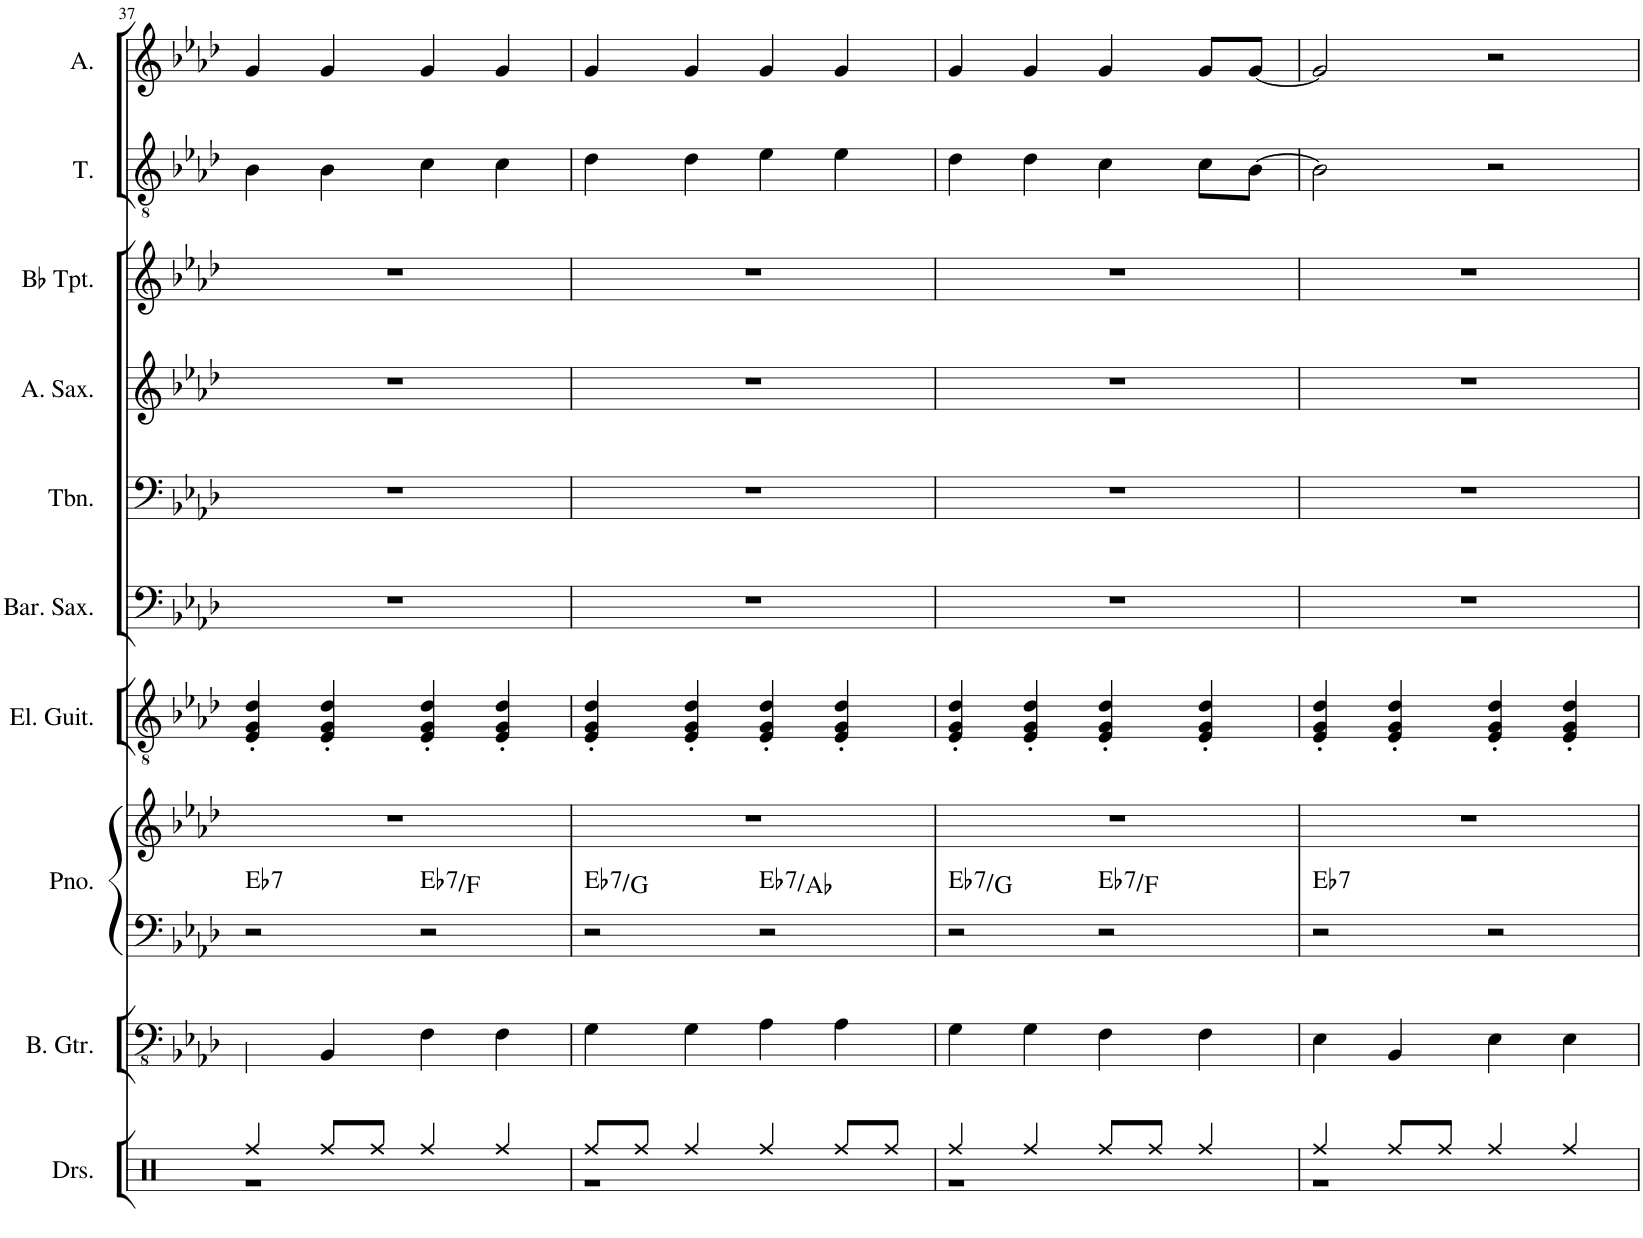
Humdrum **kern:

**kern	**kern	**kern	**kern	**harte	**kern	**kern	**kern	**kern	**kern	**kern	**kern
*part10	*part9	*part8	*part8	*part8	*part7	*part6	*part5	*part4	*part3	*part2	*part1
*staff11	*staff10	*staff9	*staff8	*	*staff7	*staff6	*staff5	*staff4	*staff3	*staff2	*staff1
*I"Drumset	*I"Bass Guitar	*I"Piano	*	*	*I"Electric Guitar	*I"Baritone Saxophone	*I"Trombone	*I"Alto Saxophone	*I"Bb Trumpet	*I"Tenor	*I"Alto
*I'Drs.	*I'B. Gtr.	*I'Pno.	*	*	*I'El. Guit.	*I'Bar. Sax.	*I'Tbn.	*I'A. Sax.	*I'Bb Tpt.	*I'T.	*I'A.
!!LO:PB:g=z
*clefX	*clefFv4	*clefF4	*clefG2	*	*clefGv2	*clefF4	*clefF4	*clefG2	*clefG2	*clefGv2	*clefG2
*	*	*	*	*	*	*ITrd12c21	*	*ITrd5c9	*ITrd1c2	*	*
*k[]	*k[b-e-a-d-]	*k[b-e-a-d-]	*k[b-e-a-d-]	*	*k[b-e-a-d-]	*k[b-e-a-d-]	*k[b-e-a-d-]	*k[b-e-a-d-]	*k[b-e-a-d-]	*k[b-e-a-d-]	*k[b-e-a-d-]
*M2/2	*M2/2	*M2/2	*M2/2	*	*M2/2	*M2/2	*M2/2	*M2/2	*M2/2	*M2/2	*M2/2
*met(c|)	*met(c|)	*met(c|)	*met(c|)	*	*met(c|)	*met(c|)	*met(c|)	*met(c|)	*met(c|)	*met(c|)	*met(c|)
=37	=37	=37	=37	=37	=37	=37	=37	=37	=37	=37	=37
*^	*	*	*	*	*	*	*	*	*	*	*
!	!	!	!	!	!LO:H:kt=7	!	!	!	!	!	!	!
*	*	*	*	*^	*	*	*	*	*	*	*	*
4Rff/	1r	4EE-\	2r	1r	2ryy	Eb:7	4E-/' 4G/' 4d-/'	1r	1r	1r	1r	4B-\	4g/
8Rff/L	.	4BBB-/	.	.	.	.	4E-/' 4G/' 4d-/'	.	.	.	.	4B-\	4g/
8Rff/J	.	.	.	.	.	.	.	.	.	.	.	.	.
!	!	!	!	!	!	!LO:H:kt=7	!	!	!	!	!	!	!
4Rff/	.	4FF\	2r	.	2ryy	Eb:7/2	4E-/' 4G/' 4d-/'	.	.	.	.	4c\	4g/
4Rff/	.	4FF\	.	.	.	.	4E-/' 4G/' 4d-/'	.	.	.	.	4c\	4g/
=38	=38	=38	=38	=38	=38	=38	=38	=38	=38	=38	=38	=38	=38
!	!	!	!	!	!	!LO:H:kt=7	!	!	!	!	!	!	!
8Rff/L	1r	4GG\	2r	1r	2ryy	Eb:7/3	4E-/' 4G/' 4d-/'	1r	1r	1r	1r	4d-\	4g/
8Rff/J	.	.	.	.	.	.	.	.	.	.	.	.	.
4Rff/	.	4GG\	.	.	.	.	4E-/' 4G/' 4d-/'	.	.	.	.	4d-\	4g/
!	!	!	!	!	!	!LO:H:kt=7	!	!	!	!	!	!	!
4Rff/	.	4AA-\	2r	.	2ryy	Eb:7/4	4E-/' 4G/' 4d-/'	.	.	.	.	4e-\	4g/
8Rff/L	.	4AA-\	.	.	.	.	4E-/' 4G/' 4d-/'	.	.	.	.	4e-\	4g/
8Rff/J	.	.	.	.	.	.	.	.	.	.	.	.	.
=39	=39	=39	=39	=39	=39	=39	=39	=39	=39	=39	=39	=39	=39
!	!	!	!	!	!	!LO:H:kt=7	!	!	!	!	!	!	!
4Rff/	1r	4GG\	2r	1r	2ryy	Eb:7/3	4E-/' 4G/' 4d-/'	1r	1r	1r	1r	4d-\	4g/
4Rff/	.	4GG\	.	.	.	.	4E-/' 4G/' 4d-/'	.	.	.	.	4d-\	4g/
!	!	!	!	!	!	!LO:H:kt=7	!	!	!	!	!	!	!
8Rff/L	.	4FF\	2r	.	2ryy	Eb:7/2	4E-/' 4G/' 4d-/'	.	.	.	.	4c\	4g/
8Rff/J	.	.	.	.	.	.	.	.	.	.	.	.	.
4Rff/	.	4FF\	.	.	.	.	4E-/' 4G/' 4d-/'	.	.	.	.	8c\L	8g/L
.	.	.	.	.	.	.	.	.	.	.	.	[8B-\J	[8g/J
=40	=40	=40	=40	=40	=40	=40	=40	=40	=40	=40	=40	=40	=40
!	!	!	!	!	!	!LO:H:kt=7	!	!	!	!	!	!	!
*	*	*	*	*v	*v	*	*	*	*	*	*	*	*
4Rff/	1r	4EE-\	2r	1r	Eb:7	4E-/' 4G/' 4d-/'	1r	1r	1r	1r	2B-\]	2g/]
8Rff/L	.	4BBB-/	.	.	.	4E-/' 4G/' 4d-/'	.	.	.	.	.	.
8Rff/J	.	.	.	.	.	.	.	.	.	.	.	.
4Rff/	.	4EE-\	2r	.	.	4E-/' 4G/' 4d-/'	.	.	.	.	2r	2r
4Rff/	.	4EE-\	.	.	.	4E-/' 4G/' 4d-/'	.	.	.	.	.	.
*v	*v	*	*	*	*	*	*	*	*	*	*	*
=	=	=	=	=	=	=	=	=	=	=	=
*-	*-	*-	*-	*-	*-	*-	*-	*-	*-	*-	*-
